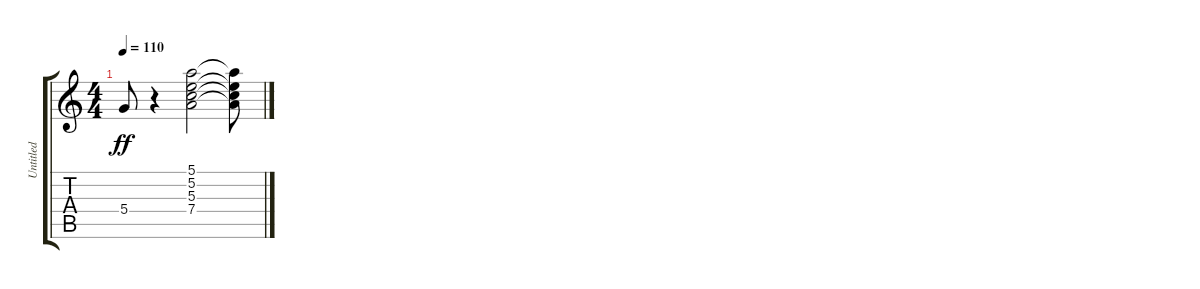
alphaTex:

\track ("Untitled" "Untitled") {instrument overdrivenguitar}
\staff {score tabs}
\tuning (E4 B3 G3 D3 A2 E2) {hide}
\ts (4 4)
\tempo 110
\clef g2
\ks c
5.4.8{dy ff} r.4 (5.1 5.2 5.3 7.4).2 (5.1{t} 5.2{t} 5.3{t} 7.4{t}).8
